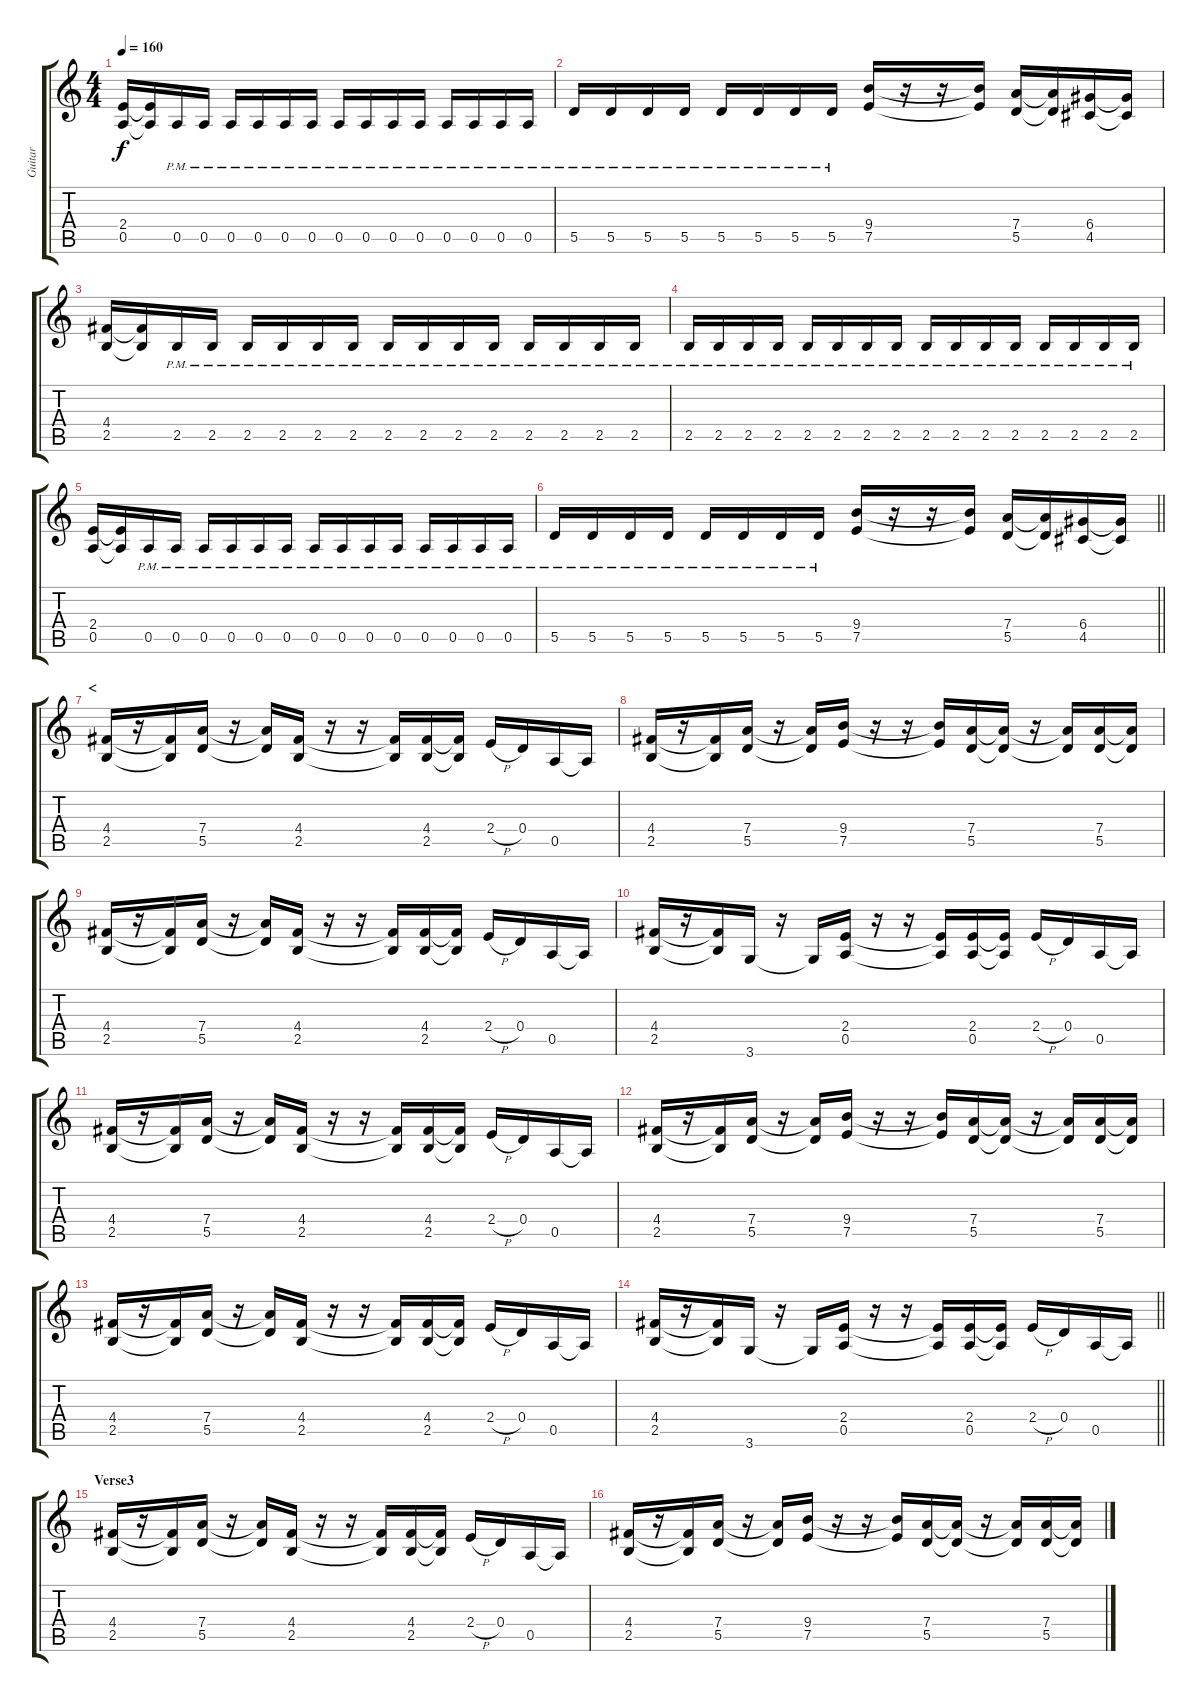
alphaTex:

\track ("Guitar" "Guitar") {instrument distortionguitar}
\staff {score tabs}
\tuning (E4 B3 G3 D3 A2 E2) {hide}
\ts (4 4)
\tempo 160
\clef g2
\ks c
(2.4 0.5).16{dy f} (2.4{t} 0.5{t}).16 0.5{pm}.16 0.5{pm}.16 0.5{pm}.16 0.5{pm}.16 0.5{pm}.16 0.5{pm}.16 0.5{pm}.16 0.5{pm}.16 0.5{pm}.16 0.5{pm}.16 0.5{pm}.16 0.5{pm}.16 0.5{pm}.16 0.5{pm}.16 |
5.5{pm}.16 5.5{pm}.16 5.5{pm}.16 5.5{pm}.16 5.5{pm}.16 5.5{pm}.16 5.5{pm}.16 5.5{pm}.16 (9.4 7.5).16 r.16 r.16 (9.4{t} 7.5{t}).16 (7.4 5.5).16 (7.4{t} 5.5{t}).16 (6.4 4.5).16 (6.4{t} 4.5{t}).16 |
(4.4 2.5).16 (4.4{t} 2.5{t}).16 2.5{pm}.16 2.5{pm}.16 2.5{pm}.16 2.5{pm}.16 2.5{pm}.16 2.5{pm}.16 2.5{pm}.16 2.5{pm}.16 2.5{pm}.16 2.5{pm}.16 2.5{pm}.16 2.5{pm}.16 2.5{pm}.16 2.5{pm}.16 |
2.5{pm}.16 2.5{pm}.16 2.5{pm}.16 2.5{pm}.16 2.5{pm}.16 2.5{pm}.16 2.5{pm}.16 2.5{pm}.16 2.5{pm}.16 2.5{pm}.16 2.5{pm}.16 2.5{pm}.16 2.5{pm}.16 2.5{pm}.16 2.5{pm}.16 2.5{pm}.16 |
(2.4 0.5).16 (2.4{t} 0.5{t}).16 0.5{pm}.16 0.5{pm}.16 0.5{pm}.16 0.5{pm}.16 0.5{pm}.16 0.5{pm}.16 0.5{pm}.16 0.5{pm}.16 0.5{pm}.16 0.5{pm}.16 0.5{pm}.16 0.5{pm}.16 0.5{pm}.16 0.5{pm}.16 |
\barLineRight lightlight
5.5{pm}.16 5.5{pm}.16 5.5{pm}.16 5.5{pm}.16 5.5{pm}.16 5.5{pm}.16 5.5{pm}.16 5.5{pm}.16 (9.4 7.5).16 r.16 r.16 (9.4{t} 7.5{t}).16 (7.4 5.5).16 (7.4{t} 5.5{t}).16 (6.4 4.5).16 (6.4{t} 4.5{t}).16 |
\section ("" "<")
(4.4 2.5).16 r.16 (4.4{t} 2.5{t}).16 (7.4 5.5).16 r.16 (7.4{t} 5.5{t}).16 (4.4 2.5).16 r.16 r.16 (4.4{t} 2.5{t}).16 (4.4 2.5).16 (4.4{t} 2.5{t}).16 2.4{h}.16 0.4.16 0.5.16 0.5{t}.16 |
(4.4 2.5).16 r.16 (4.4{t} 2.5{t}).16 (7.4 5.5).16 r.16 (7.4{t} 5.5{t}).16 (9.4 7.5).16 r.16 r.16 (9.4{t} 7.5{t}).16 (7.4 5.5).16 (7.4{t} 5.5{t}).16 r.16 (7.4{t} 5.5{t}).16 (7.4 5.5).16 (7.4{t} 5.5{t}).16 |
(4.4 2.5).16 r.16 (4.4{t} 2.5{t}).16 (7.4 5.5).16 r.16 (7.4{t} 5.5{t}).16 (4.4 2.5).16 r.16 r.16 (4.4{t} 2.5{t}).16 (4.4 2.5).16 (4.4{t} 2.5{t}).16 2.4{h}.16 0.4.16 0.5.16 0.5{t}.16 |
(4.4 2.5).16 r.16 (4.4{t} 2.5{t}).16 3.6.16 r.16 3.6{t}.16 (2.4 0.5).16 r.16 r.16 (2.4{t} 0.5{t}).16 (2.4 0.5).16 (2.4{t} 0.5{t}).16 2.4{h}.16 0.4.16 0.5.16 0.5{t}.16 |
(4.4 2.5).16 r.16 (4.4{t} 2.5{t}).16 (7.4 5.5).16 r.16 (7.4{t} 5.5{t}).16 (4.4 2.5).16 r.16 r.16 (4.4{t} 2.5{t}).16 (4.4 2.5).16 (4.4{t} 2.5{t}).16 2.4{h}.16 0.4.16 0.5.16 0.5{t}.16 |
(4.4 2.5).16 r.16 (4.4{t} 2.5{t}).16 (7.4 5.5).16 r.16 (7.4{t} 5.5{t}).16 (9.4 7.5).16 r.16 r.16 (9.4{t} 7.5{t}).16 (7.4 5.5).16 (7.4{t} 5.5{t}).16 r.16 (7.4{t} 5.5{t}).16 (7.4 5.5).16 (7.4{t} 5.5{t}).16 |
(4.4 2.5).16 r.16 (4.4{t} 2.5{t}).16 (7.4 5.5).16 r.16 (7.4{t} 5.5{t}).16 (4.4 2.5).16 r.16 r.16 (4.4{t} 2.5{t}).16 (4.4 2.5).16 (4.4{t} 2.5{t}).16 2.4{h}.16 0.4.16 0.5.16 0.5{t}.16 |
\barLineRight lightlight
(4.4 2.5).16 r.16 (4.4{t} 2.5{t}).16 3.6.16 r.16 3.6{t}.16 (2.4 0.5).16 r.16 r.16 (2.4{t} 0.5{t}).16 (2.4 0.5).16 (2.4{t} 0.5{t}).16 2.4{h}.16 0.4.16 0.5.16 0.5{t}.16 |
\section ("" "Verse3")
(4.4 2.5).16 r.16 (4.4{t} 2.5{t}).16 (7.4 5.5).16 r.16 (7.4{t} 5.5{t}).16 (4.4 2.5).16 r.16 r.16 (4.4{t} 2.5{t}).16 (4.4 2.5).16 (4.4{t} 2.5{t}).16 2.4{h}.16 0.4.16 0.5.16 0.5{t}.16 |
(4.4 2.5).16 r.16 (4.4{t} 2.5{t}).16 (7.4 5.5).16 r.16 (7.4{t} 5.5{t}).16 (9.4 7.5).16 r.16 r.16 (9.4{t} 7.5{t}).16 (7.4 5.5).16 (7.4{t} 5.5{t}).16 r.16 (7.4{t} 5.5{t}).16 (7.4 5.5).16 (7.4{t} 5.5{t}).16
